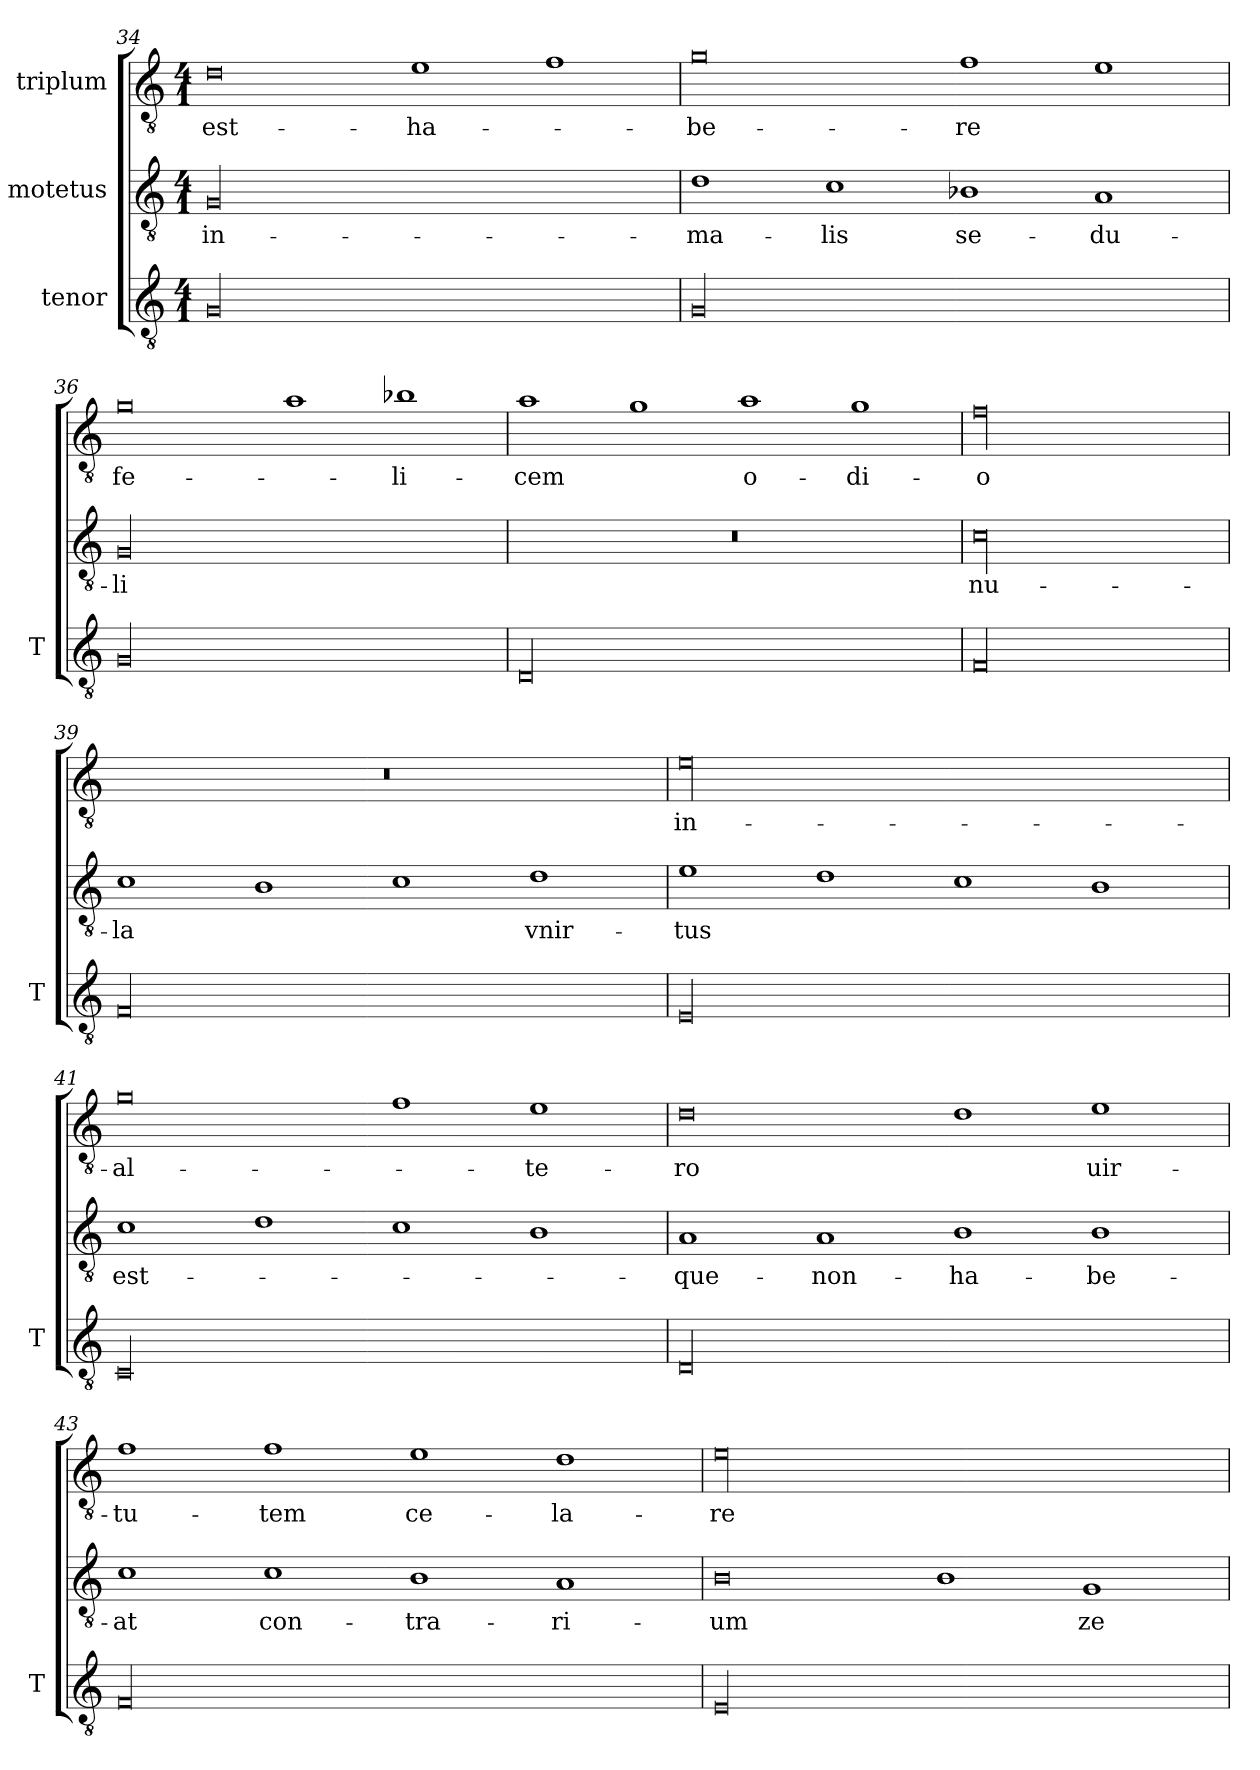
**kern	**kern	**text	**kern	**text
*part3	*part2	*part2	*part1	*part1
*staff3	*staff2	*staff2	*staff1	*staff1
*I"tenor	*I"motetus	*	*I"triplum	*
*I'T	*	*	*	*
*clefGv2	*clefGv2	*	*clefGv2	*
*k[]	*k[]	*	*k[]	*
*C:	*C:	*	*C:	*
*M4/1	*M4/1	*	*M4/1	*
=34	=34	=34	=34	=34
00G/	00G/	in-	0d\	est-
.	.	.	1e\	ha-
.	.	.	1f\	.
!!LO:PB:g=z
=35	=35	=35	=35	=35
00G/	1d\	ma-	0g\	-be-
.	1c\	-lis	.	.
.	1B-X\	se-	1f\	-re
.	1A/	-du-	1e\	.
=36	=36	=36	=36	=36
00G/	00G/	-li	0g\	fe-
.	.	.	1a\	.
.	.	.	1b-Xi\	-li-
=37	=37	=37	=37	=37
00D/	00r	.	1a\	-cem
.	.	.	1g\	.
.	.	.	1a\	o-
.	.	.	1g\	-di-
=38	=38	=38	=38	=38
00F/	00c\	nu-	00f\	-o
=39	=39	=39	=39	=39
00F/	1c\	-la	00r	.
.	1B\	.	.	.
.	1c\	.	.	.
.	1d\	vnir-	.	.
=40	=40	=40	=40	=40
00E/	1e\	-tus	00e\	in-
.	1d\	.	.	.
.	1c\	.	.	.
.	1B\	.	.	.
!!LO:LB:g=z
=41	=41	=41	=41	=41
00C/	1c\	est-	0g\	al-
.	1d\	.	.	.
.	1c\	.	1f\	.
.	1B\	.	1e\	-te-
=42	=42	=42	=42	=42
00D/	1A/	que-	0d\	-ro
.	1A/	non-	.	.
.	1B\	ha-	1d\	.
.	1B\	-be-	1e\	uir-
=43	=43	=43	=43	=43
00F/	1c\	-at	1f\	-tu-
.	1c\	con-	1f\	-tem
.	1B\	-tra-	1e\	ce-
.	1A/	-ri-	1d\	-la-
=44	=44	=44	=44	=44
00E/	0B\	-um	00e\	-re
.	1B\	.	.	.
.	1G/	ze-	.	.
=	=	=	=	=
*-	*-	*-	*-	*-
